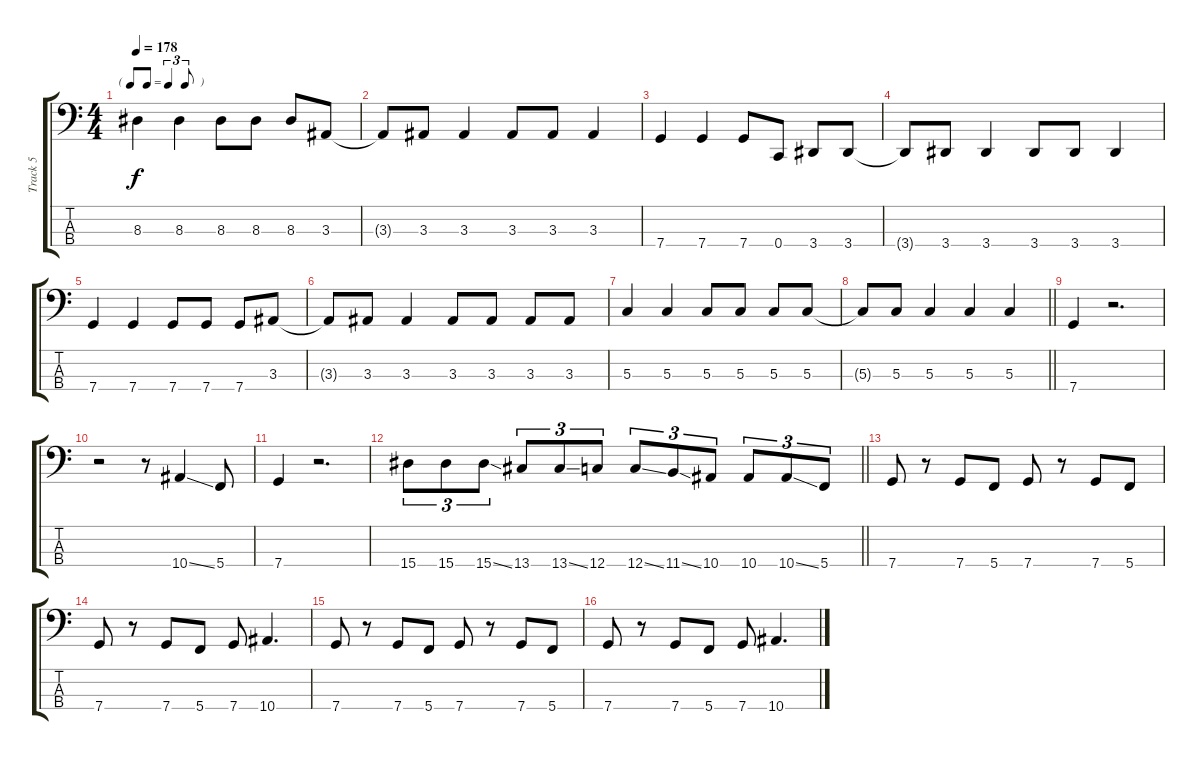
\track ("Track 5" "Track 5") {instrument electricbasspick}
\staff {score tabs}
\tuning (F2 C2 G1 C1) {hide}
\ts (4 4)
\tf triplet8th
\tempo 178
\clef f4
\ks c
8.3.4{dy f} 8.3.4 8.3.8 8.3.8 8.3.8 3.3.8 |
3.3{t}.8 3.3.8 3.3.4 3.3.8 3.3.8 3.3.4 |
7.4.4 7.4.4 7.4.8 0.4.8 3.4.8 3.4.8 |
3.4{t}.8 3.4.8 3.4.4 3.4.8 3.4.8 3.4.4 |
7.4.4 7.4.4 7.4.8 7.4.8 7.4.8 3.3.8 |
3.3{t}.8 3.3.8 3.3.4 3.3.8 3.3.8 3.3.8 3.3.8 |
5.3.4 5.3.4 5.3.8 5.3.8 5.3.8 5.3.8 |
\barLineRight lightlight
5.3{t}.8 5.3.8 5.3.4 5.3.4 5.3.4 |
7.4.4 r.2{d} |
r.2 r.8 10.4{ss}.4 5.4.8 |
7.4.4 r.2{d} |
\barLineRight lightlight
15.4.8{tu (3 2)} 15.4.8{tu (3 2)} 15.4{ss}.8{tu (3 2)} 13.4.8{tu (3 2)} 13.4{ss}.8{tu (3 2)} 12.4.8{tu (3 2)} 12.4{ss}.8{tu (3 2)} 11.4{ss}.8{tu (3 2)} 10.4.8{tu (3 2)} 10.4.8{tu (3 2)} 10.4{ss}.8{tu (3 2)} 5.4.8{tu (3 2)} |
7.4.8 r.8 7.4.8 5.4.8 7.4.8 r.8 7.4.8 5.4.8 |
7.4.8 r.8 7.4.8 5.4.8 7.4.8 10.4.4{d} |
7.4.8 r.8 7.4.8 5.4.8 7.4.8 r.8 7.4.8 5.4.8 |
7.4.8 r.8 7.4.8 5.4.8 7.4.8 10.4.4{d}
